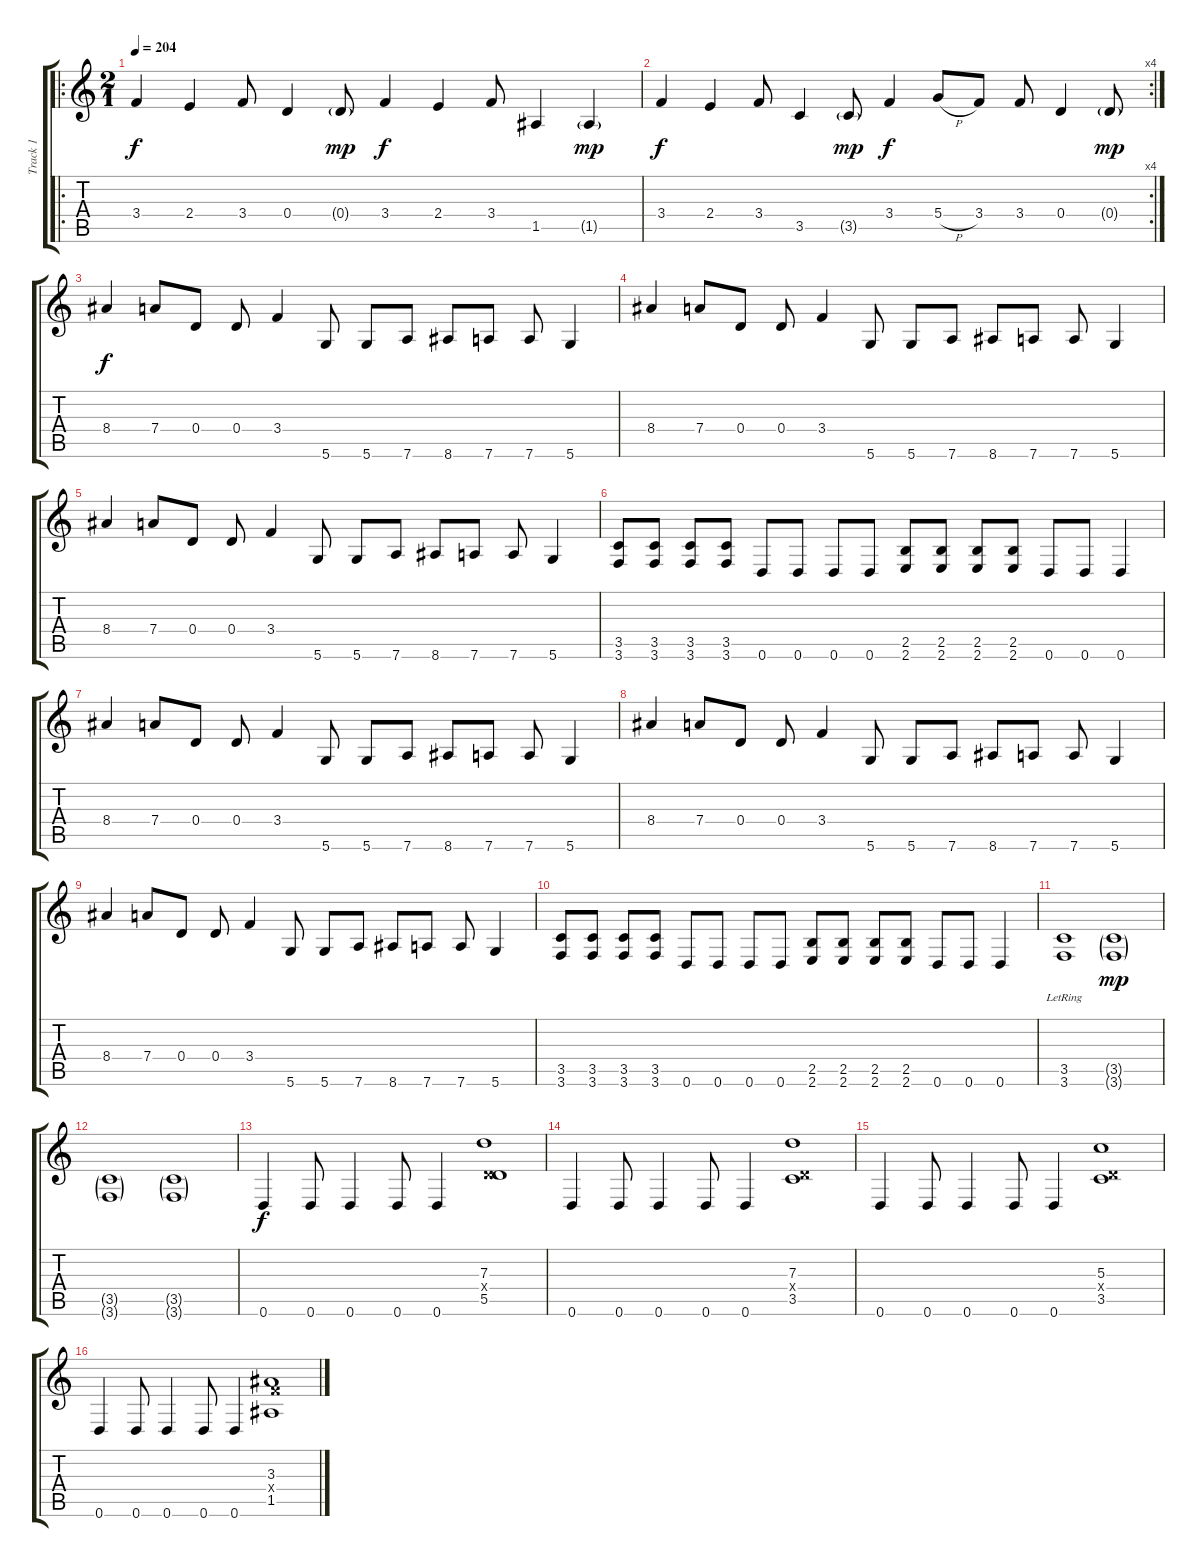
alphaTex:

\track ("Track 1" "Track 1") {instrument distortionguitar}
\staff {score tabs}
\tuning (E4 B3 G3 D3 A2 D2) {hide}
\ro
\ts (2 1)
\tempo 204
\clef g2
\ks c
3.4.4{dy f} 2.4.4 3.4.8 0.4.4 0.4{g}.8{dy mp} 3.4.4{dy f} 2.4.4 3.4.8 1.5.4 1.5{g}.4{dy mp} |
\rc 4
3.4.4{dy f} 2.4.4 3.4.8 3.5.4 3.5{g}.8{dy mp} 3.4.4{dy f} 5.4{h}.8 3.4.8 3.4.8 0.4.4 0.4{g}.8{dy mp} |
8.4.4{dy f} 7.4.8 0.4.8 0.4.8 3.4.4 5.6.8 5.6.8 7.6.8 8.6.8 7.6.8 7.6.8 5.6.4 |
8.4.4 7.4.8 0.4.8 0.4.8 3.4.4 5.6.8 5.6.8 7.6.8 8.6.8 7.6.8 7.6.8 5.6.4 |
8.4.4 7.4.8 0.4.8 0.4.8 3.4.4 5.6.8 5.6.8 7.6.8 8.6.8 7.6.8 7.6.8 5.6.4 |
(3.5 3.6).8 (3.5 3.6).8 (3.5 3.6).8 (3.5 3.6).8 0.6.8 0.6.8 0.6.8 0.6.8 (2.5 2.6).8 (2.5 2.6).8 (2.5 2.6).8 (2.5 2.6).8 0.6.8 0.6.8 0.6.4 |
8.4.4 7.4.8 0.4.8 0.4.8 3.4.4 5.6.8 5.6.8 7.6.8 8.6.8 7.6.8 7.6.8 5.6.4 |
8.4.4 7.4.8 0.4.8 0.4.8 3.4.4 5.6.8 5.6.8 7.6.8 8.6.8 7.6.8 7.6.8 5.6.4 |
8.4.4 7.4.8 0.4.8 0.4.8 3.4.4 5.6.8 5.6.8 7.6.8 8.6.8 7.6.8 7.6.8 5.6.4 |
(3.5 3.6).8 (3.5 3.6).8 (3.5 3.6).8 (3.5 3.6).8 0.6.8 0.6.8 0.6.8 0.6.8 (2.5 2.6).8 (2.5 2.6).8 (2.5 2.6).8 (2.5 2.6).8 0.6.8 0.6.8 0.6.4 |
(3.5{lr} 3.6{lr}).1 (3.5{g} 3.6{g}).1{dy mp} |
(3.5{g} 3.6{g}).1 (3.5{g} 3.6{g}).1 |
0.6.4{dy f} 0.6.8 0.6.4 0.6.8 0.6.4 (7.3 0.4{x} 5.5).1 |
0.6.4 0.6.8 0.6.4 0.6.8 0.6.4 (7.3 0.4{x} 3.5).1 |
0.6.4 0.6.8 0.6.4 0.6.8 0.6.4 (5.3 0.4{x} 3.5).1 |
0.6.4 0.6.8 0.6.4 0.6.8 0.6.4 (3.3 3.4{x} 1.5).1
